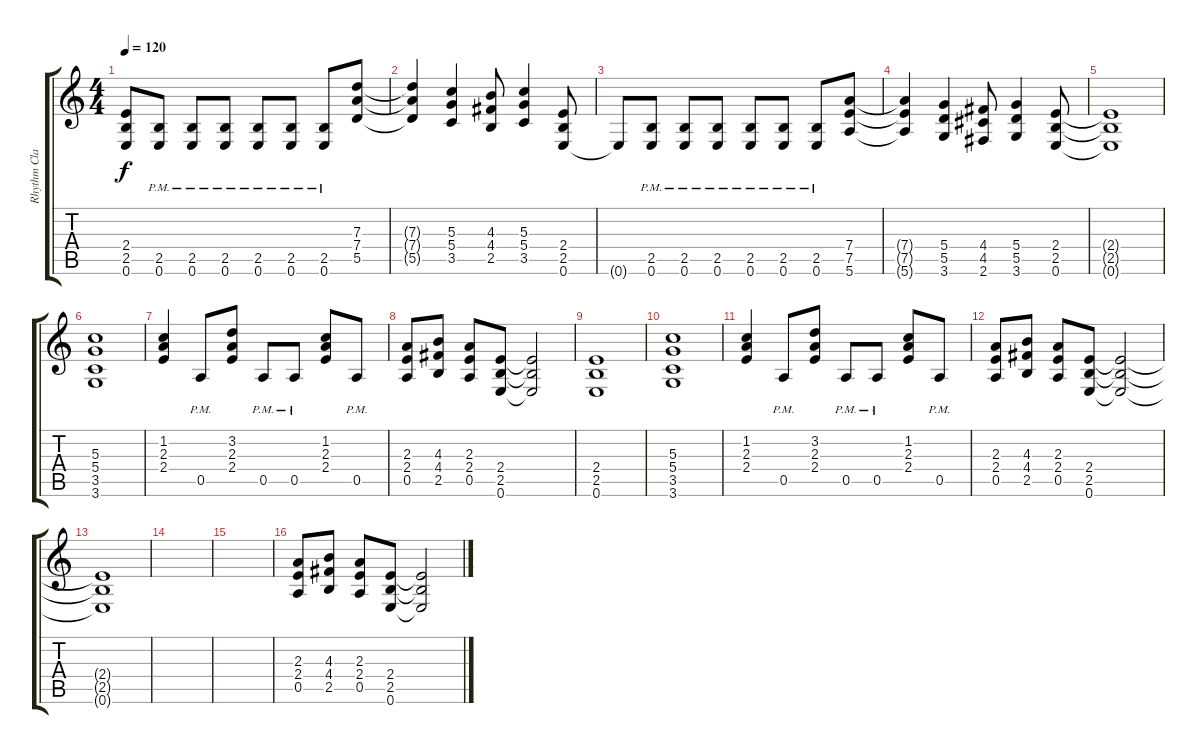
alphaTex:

\track ("Rhythm Clark" "Rhythm Cla") {instrument distortionguitar}
\staff {score tabs}
\tuning (E4 B3 G3 D3 A2 E2) {hide}
\ts (4 4)
\tempo 120
\clef g2
\ks c
(2.4{t} 2.5{t} 0.6{t}).8{dy f} (2.5{pm} 0.6).8 (2.5{pm} 0.6).8 (2.5{pm} 0.6).8 (2.5{pm} 0.6).8 (2.5{pm} 0.6).8 (2.5{pm} 0.6).8 (7.3 7.4 5.5).8 |
(7.3{t} 7.4{t} 5.5{t}).4 (5.3 5.4 3.5).4 (4.3 4.4 2.5).8 (5.3 5.4 3.5).4 (2.4 2.5 0.6).8 |
0.6{t}.8 (2.5{pm} 0.6).8 (2.5{pm} 0.6).8 (2.5{pm} 0.6).8 (2.5{pm} 0.6).8 (2.5{pm} 0.6).8 (2.5{pm} 0.6).8 (7.4 7.5 5.6).8{volume 11} |
(7.4{t} 7.5{t} 5.6{t}).4 (5.4 5.5 3.6).4 (4.4 4.5 2.6).8 (5.4 5.5 3.6).4 (2.4 2.5 0.6).8 |
(2.4{t} 2.5{t} 0.6{t}).1 |
(5.3 5.4 3.5 3.6).1 |
(1.2 2.3 2.4).4 0.5{pm}.8 (3.2 2.3 2.4).8 0.5{pm}.8 0.5{pm}.8 (1.2 2.3 2.4).8 0.5{pm}.8 |
(2.3 2.4 0.5).8 (4.3 4.4 2.5).8 (2.3 2.4 0.5).8 (2.4 2.5 0.6).8 (2.4{t} 2.5{t} 0.6{t}).2 |
(2.4 2.5 0.6).1 |
(5.3 5.4 3.5 3.6).1 |
(1.2 2.3 2.4).4 0.5{pm}.8 (3.2 2.3 2.4).8 0.5{pm}.8 0.5{pm}.8 (1.2 2.3 2.4).8 0.5{pm}.8 |
(2.3 2.4 0.5).8 (4.3 4.4 2.5).8 (2.3 2.4 0.5).8 (2.4 2.5 0.6).8{volume 10} (2.4{t} 2.5{t} 0.6{t}).2 |
(2.4{t} 2.5{t} 0.6{t}).1 |
|
|
(2.3 2.4 0.5).8{volume 12} (4.3 4.4 2.5).8 (2.3 2.4 0.5).8 (2.4 2.5 0.6).8 (2.4{t} 2.5{t} 0.6{t}).2{volume 11}
